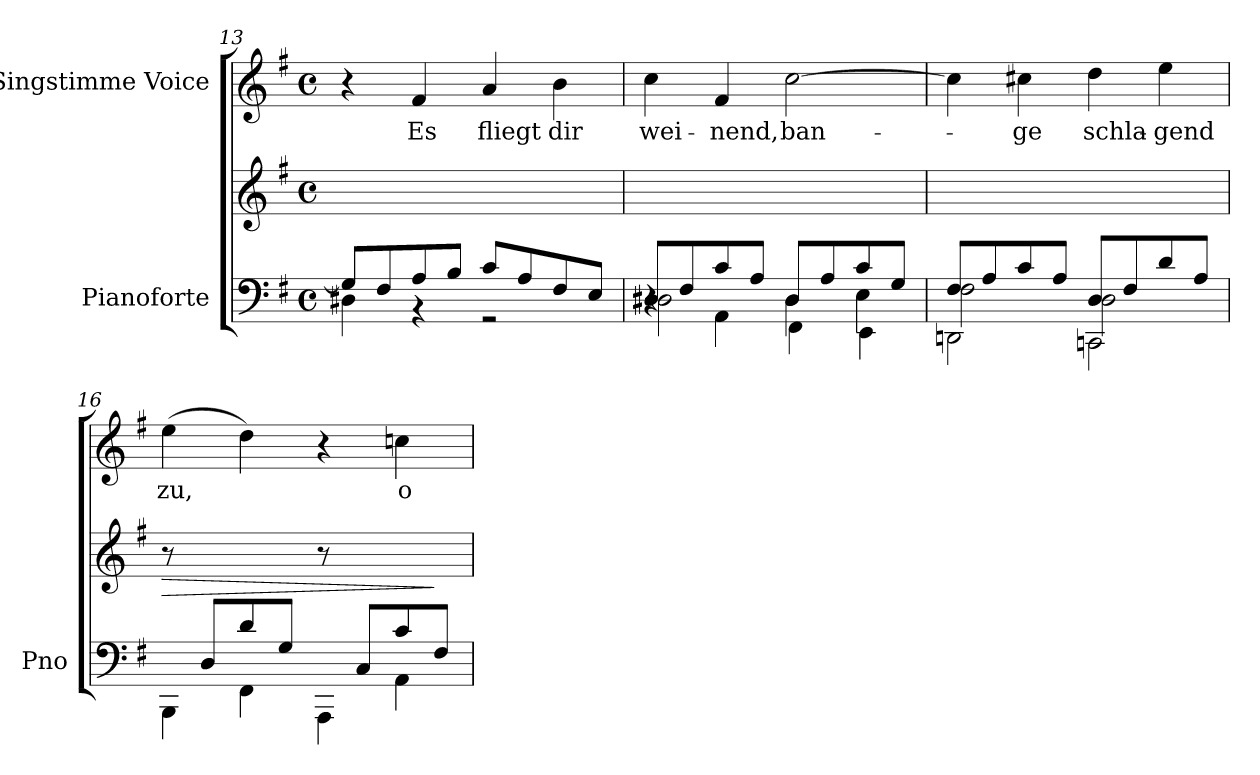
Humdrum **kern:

**kern	**kern	**dynam	**kern	**text
*part2	*part2	*part2	*part1	*part1
*staff3	*staff2	*staff2/3	*staff1	*staff1
*I"Pianoforte	*	*	*I"Singstimme Voice	*
*I'Pno	*	*	*	*
*clefF4	*clefG2	*	*clefG2	*
*k[f#]	*k[f#]	*	*k[f#]	*
*M4/4	*M4/4	*	*M4/4	*
*met(c)	*met(c)	*	*met(c)	*
=13	=13	=13	=13	=13
*^	*	*	*	*
8G/L]	4D#X\	1ryy	.	4r	.
8F#/	.	.	.	.	.
8A/	4r	.	.	4f#/	Es
8B/J	.	.	.	.	.
8c/L	2r	.	.	4a/	fliegt
8A/	.	.	.	.	.
8F#/	.	.	.	4b\	dir
8E/J	.	.	.	.	.
=14	=14	=14	=14	=14	=14
*	*^	*	*	*	*
8D#X/L	2D#\	4r	1ryy	.	4cc\	wei-
8F#/	.	.	.	.	.	.
8c/	.	4AA\	.	.	4f#/	-nend,
8A/J	.	.	.	.	.	.
8D#/L	4D#\	4FF#\	.	.	[2cc\	ban-
8A/	.	.	.	.	.	.
8c/	4E\	4EE\	.	.	.	.
8G/J	.	.	.	.	.	.
=15	=15	=15	=15	=15	=15	=15
8F#/L	2F#\	2DDn\	1ryy	.	4cc\]	.
8A/	.	.	.	.	.	.
8c/	.	.	.	.	4cc#X\	-ge
8A/J	.	.	.	.	.	.
8D/L	2D\	2CCn\	.	.	4dd\	schla-
8F#/	.	.	.	.	.	.
8d/	.	.	.	.	4ee\	-gend
8A/J	.	.	.	.	.	.
*	*v	*v	*	*	*	*
=16	=16	=16	=16	=16	=16
!	!	!	!LO:HP:b	!	!
8ryy	4BBB\	8r	>	(4ee\	zu,
8D/L	.	4.ryy	.	.	.
8d/	4FF#\	.	.	4dd\)	.
8G/J	.	.	.	.	.
8ryy	4AAA\	8r	.	4r	.
8C/L	.	4.ryy	.	.	.
8c/	4AA\	.	.	4ccn\	o
8F#/J	.	.	]	.	.
*v	*v	*	*	*	*
=	=	=	=	=
*-	*-	*-	*-	*-
